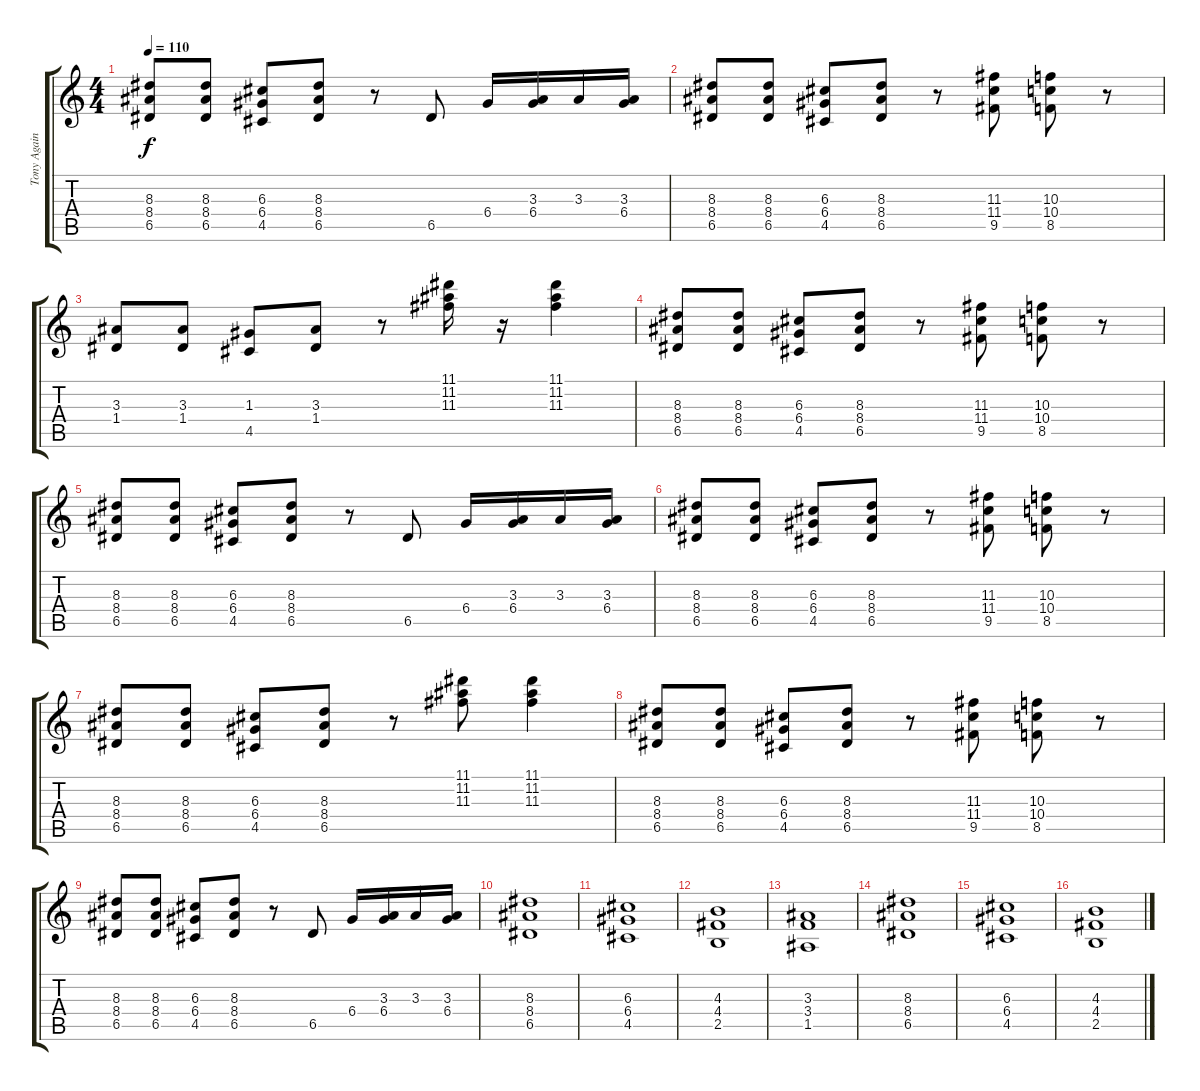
\track ("Tony Again (Ovd Guitar)" "Tony Again") {instrument overdrivenguitar}
\staff {score tabs}
\tuning (E4 B3 G3 D3 A2 E2) {hide}
\ts (4 4)
\tempo 110
\clef g2
\ks c
(8.3 8.4 6.5).8{dy f} (8.3 8.4 6.5).8 (6.3 6.4 4.5).8 (8.3 8.4 6.5).8 r.8 6.5.8 6.4.16 (3.3 6.4).16 3.3.16 (3.3 6.4).16 |
(8.3 8.4 6.5).8 (8.3 8.4 6.5).8 (6.3 6.4 4.5).8 (8.3 8.4 6.5).8 r.8 (11.3 11.4 9.5).8 (10.3 10.4 8.5).8 r.8 |
(3.3 1.4).8 (3.3 1.4).8 (1.3 4.5).8 (3.3 1.4).8 r.8 (11.1 11.2 11.3).16 r.16 (11.1 11.2 11.3).4 |
(8.3 8.4 6.5).8 (8.3 8.4 6.5).8 (6.3 6.4 4.5).8 (8.3 8.4 6.5).8 r.8 (11.3 11.4 9.5).8 (10.3 10.4 8.5).8 r.8 |
(8.3 8.4 6.5).8 (8.3 8.4 6.5).8 (6.3 6.4 4.5).8 (8.3 8.4 6.5).8 r.8 6.5.8 6.4.16 (3.3 6.4).16 3.3.16 (3.3 6.4).16 |
(8.3 8.4 6.5).8 (8.3 8.4 6.5).8 (6.3 6.4 4.5).8 (8.3 8.4 6.5).8 r.8 (11.3 11.4 9.5).8 (10.3 10.4 8.5).8 r.8 |
(8.3 8.4 6.5).8 (8.3 8.4 6.5).8 (6.3 6.4 4.5).8 (8.3 8.4 6.5).8 r.8 (11.1 11.2 11.3).8 (11.1 11.2 11.3).4 |
(8.3 8.4 6.5).8 (8.3 8.4 6.5).8 (6.3 6.4 4.5).8 (8.3 8.4 6.5).8 r.8 (11.3 11.4 9.5).8 (10.3 10.4 8.5).8 r.8 |
(8.3 8.4 6.5).8 (8.3 8.4 6.5).8 (6.3 6.4 4.5).8 (8.3 8.4 6.5).8 r.8 6.5.8 6.4.16 (3.3 6.4).16 3.3.16 (3.3 6.4).16 |
(8.3 8.4 6.5).1 |
(6.3 6.4 4.5).1 |
(4.3 4.4 2.5).1 |
(3.3 3.4 1.5).1 |
(8.3 8.4 6.5).1 |
(6.3 6.4 4.5).1 |
(4.3 4.4 2.5).1
